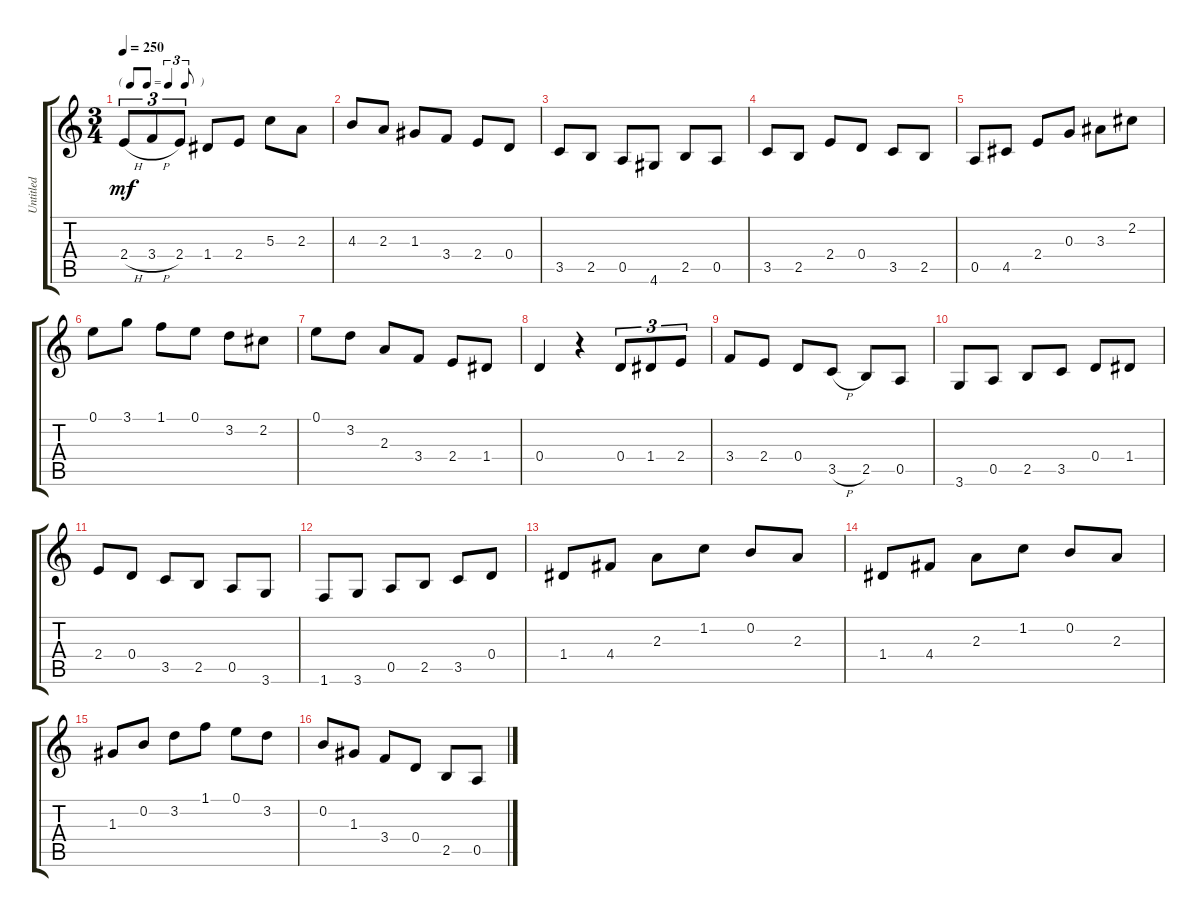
\track ("Untitled" "Untitled") {instrument acousticguitarnylon}
\staff {score tabs}
\tuning (E4 B3 G3 D3 A2 E2) {hide}
\ts (3 4)
\tf triplet8th
\tempo 250
\clef g2
\ks aminor
2.4{h}.8{tu (3 2) dy mf} 3.4{h}.8{tu (3 2)} 2.4.8{tu (3 2)} 1.4.8 2.4.8 5.3.8 2.3.8 |
4.3.8 2.3.8 1.3.8 3.4.8 2.4.8 0.4.8 |
3.5.8 2.5.8 0.5.8 4.6.8 2.5.8 0.5.8 |
3.5.8 2.5.8 2.4.8 0.4.8 3.5.8 2.5.8 |
0.5.8 4.5.8 2.4.8 0.3.8 3.3.8 2.2.8 |
0.1.8 3.1.8 1.1.8 0.1.8 3.2.8 2.2.8 |
0.1.8 3.2.8 2.3.8 3.4.8 2.4.8 1.4.8 |
0.4.4 r.4 0.4.8{tu (3 2)} 1.4.8{tu (3 2)} 2.4.8{tu (3 2)} |
3.4.8 2.4.8 0.4.8 3.5{h}.8 2.5.8 0.5.8 |
3.6.8 0.5.8 2.5.8 3.5.8 0.4.8 1.4.8 |
2.4.8 0.4.8 3.5.8 2.5.8 0.5.8 3.6.8 |
1.6.8 3.6.8 0.5.8 2.5.8 3.5.8 0.4.8 |
1.4.8 4.4.8 2.3.8 1.2.8 0.2.8 2.3.8 |
1.4.8 4.4.8 2.3.8 1.2.8 0.2.8 2.3.8 |
1.3.8 0.2.8 3.2.8 1.1.8 0.1.8 3.2.8 |
0.2.8 1.3.8 3.4.8 0.4.8 2.5.8 0.5.8
